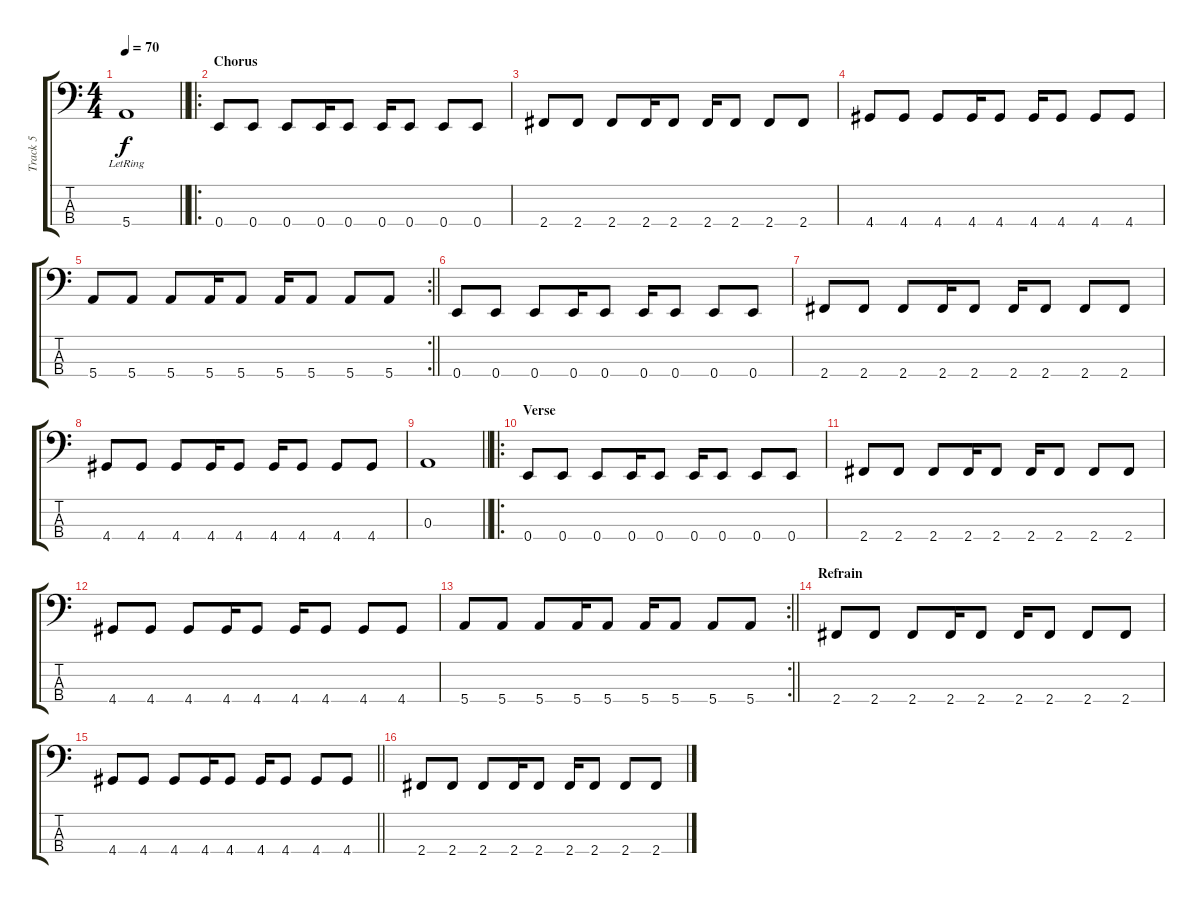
\track ("Track 5" "Track 5") {instrument electricbassfinger}
\staff {score tabs}
\tuning (G2 D2 A1 E1) {hide}
\ts (4 4)
\tempo 70
\clef f4
\barLineRight lightlight
\ks c
5.4{lr}.1{dy f} |
\ro
\section ("" "Chorus")
0.4.8 0.4.8 0.4.8 0.4.16 0.4.8 0.4.16 0.4.8 0.4.8 0.4.8 |
2.4.8 2.4.8 2.4.8 2.4.16 2.4.8 2.4.16 2.4.8 2.4.8 2.4.8 |
4.4.8 4.4.8 4.4.8 4.4.16 4.4.8 4.4.16 4.4.8 4.4.8 4.4.8 |
\rc 2
\barLineRight lightlight
5.4.8 5.4.8 5.4.8 5.4.16 5.4.8 5.4.16 5.4.8 5.4.8 5.4.8 |
0.4.8 0.4.8 0.4.8 0.4.16 0.4.8 0.4.16 0.4.8 0.4.8 0.4.8 |
2.4.8 2.4.8 2.4.8 2.4.16 2.4.8 2.4.16 2.4.8 2.4.8 2.4.8 |
4.4.8 4.4.8 4.4.8 4.4.16 4.4.8 4.4.16 4.4.8 4.4.8 4.4.8 |
\barLineRight lightlight
0.3.1 |
\ro
\section ("" "Verse")
0.4.8 0.4.8 0.4.8 0.4.16 0.4.8 0.4.16 0.4.8 0.4.8 0.4.8 |
2.4.8 2.4.8 2.4.8 2.4.16 2.4.8 2.4.16 2.4.8 2.4.8 2.4.8 |
4.4.8 4.4.8 4.4.8 4.4.16 4.4.8 4.4.16 4.4.8 4.4.8 4.4.8 |
\rc 2
\barLineRight lightlight
5.4.8 5.4.8 5.4.8 5.4.16 5.4.8 5.4.16 5.4.8 5.4.8 5.4.8 |
\section ("" "Refrain")
2.4.8 2.4.8 2.4.8 2.4.16 2.4.8 2.4.16 2.4.8 2.4.8 2.4.8 |
\barLineRight lightlight
4.4.8 4.4.8 4.4.8 4.4.16 4.4.8 4.4.16 4.4.8 4.4.8 4.4.8 |
2.4.8 2.4.8 2.4.8 2.4.16 2.4.8 2.4.16 2.4.8 2.4.8 2.4.8
